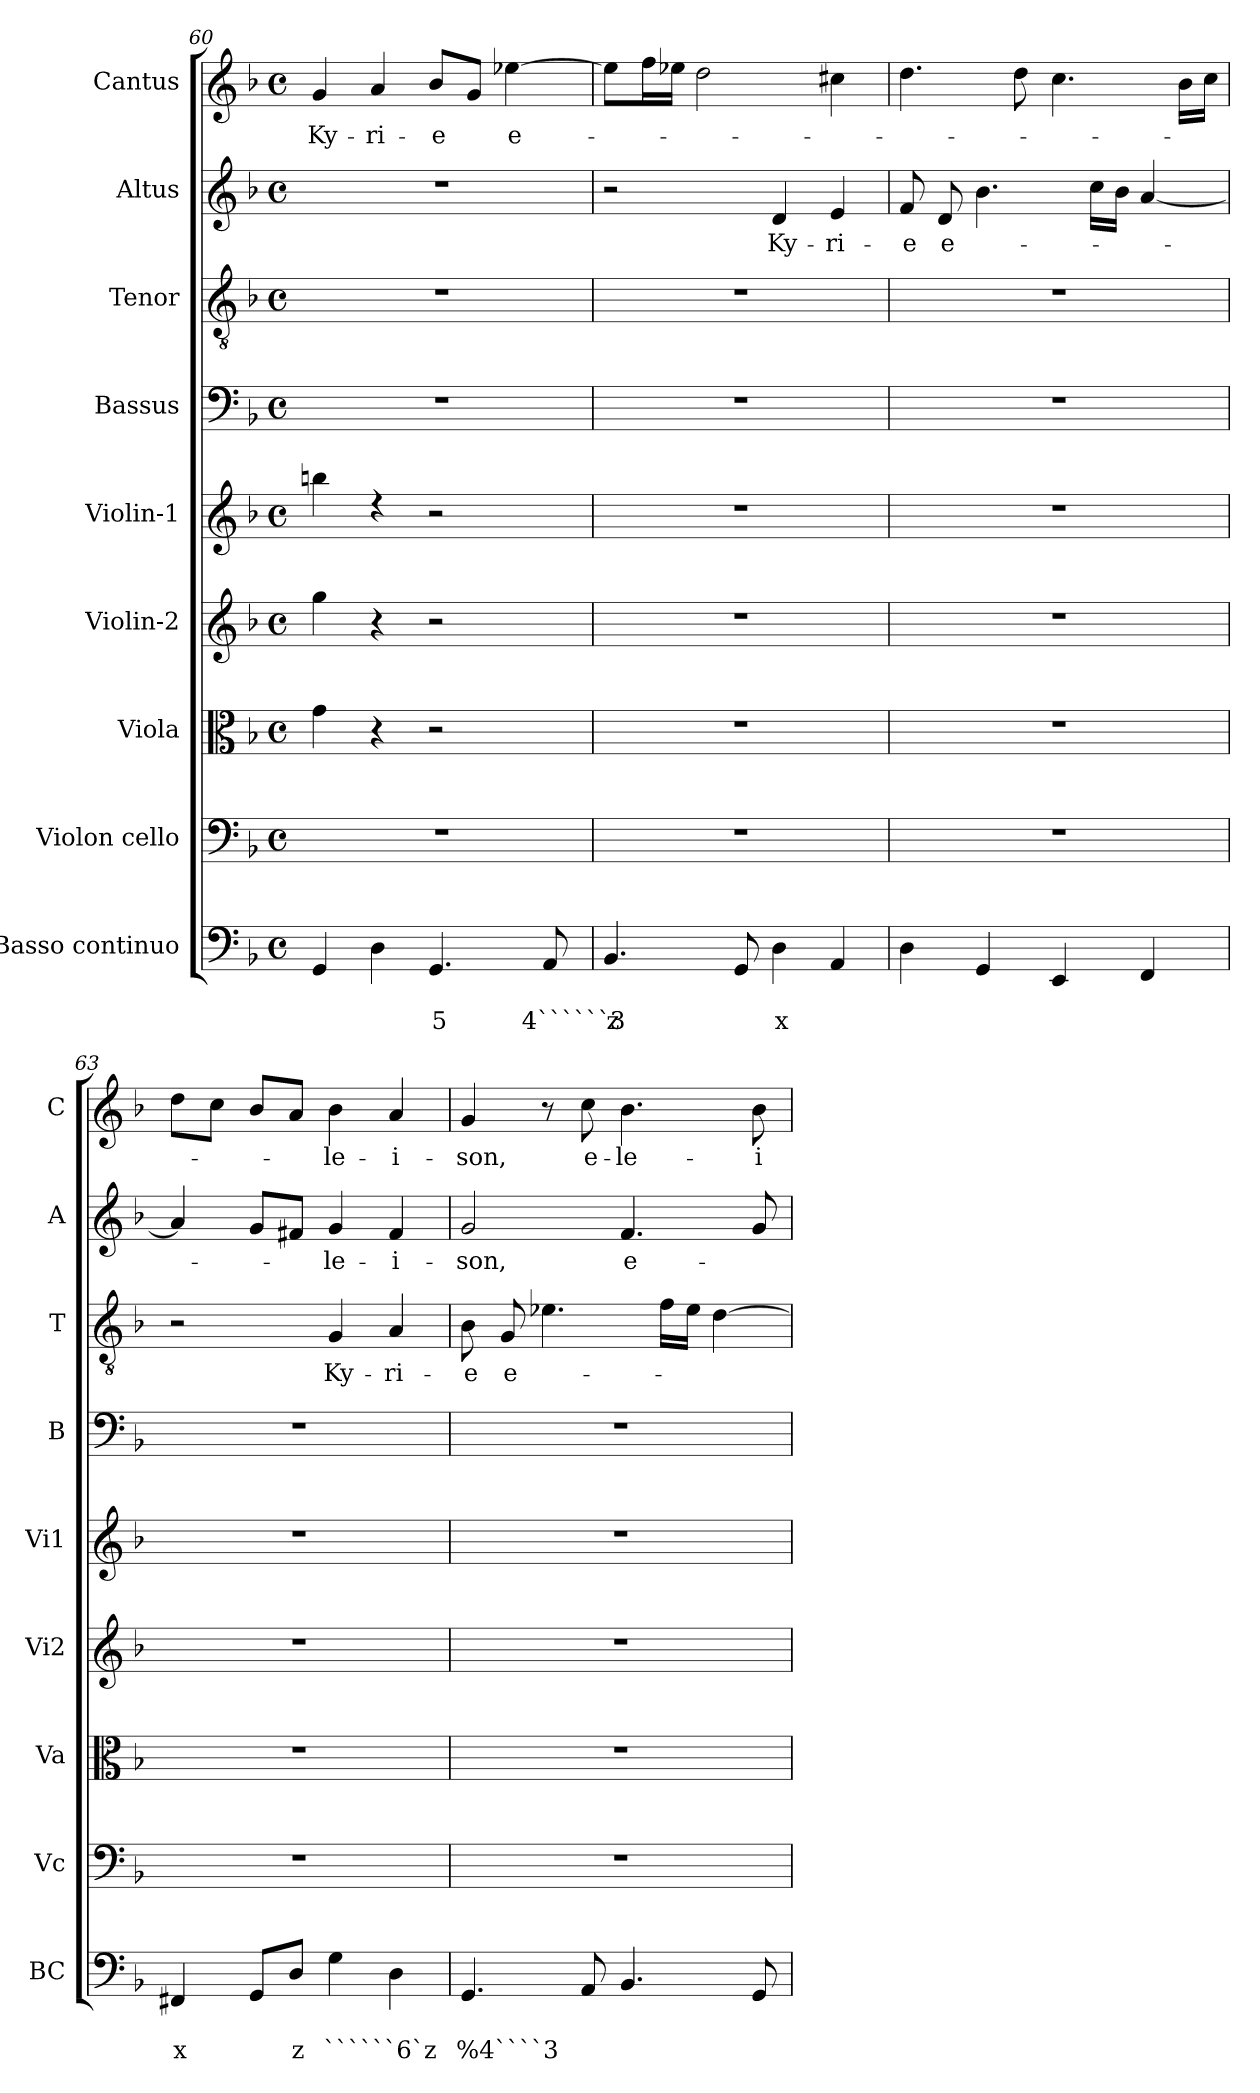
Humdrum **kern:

**kern	**text	**text	**kern	**kern	**kern	**kern	**kern	**kern	**text	**kern	**text	**kern	**text
*part9	*part9	*part9	*part8	*part7	*part6	*part5	*part4	*part3	*part3	*part2	*part2	*part1	*part1
*staff9	*staff9	*staff9	*staff8	*staff7	*staff6	*staff5	*staff4	*staff3	*staff3	*staff2	*staff2	*staff1	*staff1
*I"Basso continuo	*	*	*I"Violon cello	*I"Viola	*I"Violin-2	*I"Violin-1	*I"Bassus	*I"Tenor	*	*I"Altus	*	*I"Cantus	*
*I'BC	*	*	*I'Vc	*I'Va	*I'Vi2	*I'Vi1	*I'B	*I'T	*	*I'A	*	*I'C	*
*clefF4	*	*	*clefF4	*clefC3	*clefG2	*clefG2	*clefF4	*clefGv2	*	*clefG2	*	*clefG2	*
*k[b-]	*	*	*k[b-]	*k[b-]	*k[b-]	*k[b-]	*k[b-]	*k[b-]	*	*k[b-]	*	*k[b-]	*
*F:	*	*	*F:	*F:	*F:	*F:	*F:	*F:	*	*F:	*	*F:	*
*M4/4	*	*	*M4/4	*M4/4	*M4/4	*M4/4	*M4/4	*M4/4	*	*M4/4	*	*M4/4	*
*met(c)	*	*	*met(c)	*met(c)	*met(c)	*met(c)	*met(c)	*met(c)	*	*met(c)	*	*met(c)	*
=60	=60	=60	=60	=60	=60	=60	=60	=60	=60	=60	=60	=60	=60
!	!	!	!	!	!	!	!	!	!	!	!	!	!LO:LY:b
4GG/	.	.	1r	4g\	4gg\	4bbn\	1r	1r	.	1r	.	4g/	Ky-
!	!	!	!	!	!	!	!	!	!	!	!	!	!LO:LY:b
4D\	.	.	.	4r	4r	4rdd	.	.	.	.	.	4a/	-ri-
!	!	!LO:LY:b	!	!	!	!	!	!	!	!	!	!	!LO:LY:b
4.GG/	.	5	.	2r	2r	2r	.	.	.	.	.	8b-/L	-e
.	.	.	.	.	.	.	.	.	.	.	.	8g/J	.
!	!	!	!	!	!	!	!	!	!	!	!	!	!LO:LY:b
.	.	.	.	.	.	.	.	.	.	.	.	[4ee-X\	e-
!	!	!LO:LY:b	!	!	!	!	!	!	!	!	!	!	!
8AA/	.	4``````3	.	.	.	.	.	.	.	.	.	.	.
=61	=61	=61	=61	=61	=61	=61	=61	=61	=61	=61	=61	=61	=61
!	!	!LO:LY:b	!	!	!	!	!	!	!	!	!	!	!
4.BB-/	.	z	1r	1r	1r	1r	1r	1r	.	2r	.	8ee-\L]	.
.	.	.	.	.	.	.	.	.	.	.	.	16ff\L	.
.	.	.	.	.	.	.	.	.	.	.	.	16ee-X\JJ	.
.	.	.	.	.	.	.	.	.	.	.	.	2dd\	.
8GG/	.	.	.	.	.	.	.	.	.	.	.	.	.
!	!	!LO:LY:b	!	!	!	!	!	!	!	!	!LO:LY:b	!	!
4D\	.	x	.	.	.	.	.	.	.	4d/	Ky-	.	.
!	!	!	!	!	!	!	!	!	!	!	!LO:LY:b	!	!
4AA/	.	.	.	.	.	.	.	.	.	4e/	-ri-	4cc#X\	.
!!LO:LB:g=z
=62	=62	=62	=62	=62	=62	=62	=62	=62	=62	=62	=62	=62	=62
!	!	!	!	!	!	!	!	!	!	!	!LO:LY:b	!	!
4D\	.	.	1r	1r	1r	1r	1r	1r	.	8f/	-e	4.dd\	.
!	!	!	!	!	!	!	!	!	!	!	!LO:LY:b	!	!
.	.	.	.	.	.	.	.	.	.	8d/	e-	.	.
4GG/	.	.	.	.	.	.	.	.	.	4.b-\	.	.	.
.	.	.	.	.	.	.	.	.	.	.	.	8dd\	.
4EE/	.	.	.	.	.	.	.	.	.	.	.	4.cc\	.
.	.	.	.	.	.	.	.	.	.	16cc\LL	.	.	.
.	.	.	.	.	.	.	.	.	.	16b-\JJ	.	.	.
4FF/	.	.	.	.	.	.	.	.	.	[4a/	.	.	.
.	.	.	.	.	.	.	.	.	.	.	.	16b-\LL	.
.	.	.	.	.	.	.	.	.	.	.	.	16cc\JJ	.
=63	=63	=63	=63	=63	=63	=63	=63	=63	=63	=63	=63	=63	=63
!	!	!LO:LY:b	!	!	!	!	!	!	!	!	!	!	!
4FF#X/	.	x	1r	1r	1r	1r	1r	2r	.	4a/]	.	8dd\L	.
.	.	.	.	.	.	.	.	.	.	.	.	8cc\J	.
8GG/L	.	.	.	.	.	.	.	.	.	8g/L	.	8b-/L	.
!	!	!LO:LY:b	!	!	!	!	!	!	!	!	!	!	!
8D/J	.	z	.	.	.	.	.	.	.	8f#X/J	.	8a/J	.
!	!	!LO:LY:b	!	!	!	!	!	!	!LO:LY:b	!	!LO:LY:b	!	!LO:LY:b
4G\	.	``````6`z	.	.	.	.	.	4G/	Ky-	4g/	-le-	4b-\	-le-
!	!	!	!	!	!	!	!	!	!LO:LY:b	!	!LO:LY:b	!	!LO:LY:b
4D\	.	.	.	.	.	.	.	4A/	-ri-	4f#/	-i-	4a/	-i-
=64	=64	=64	=64	=64	=64	=64	=64	=64	=64	=64	=64	=64	=64
!	!	!LO:LY:b	!	!	!	!	!	!	!LO:LY:b	!	!LO:LY:b	!	!LO:LY:b
4.GG/	.	%4````3	1r	1r	1r	1r	1r	8B-\	-e	2g/	-son,	4g/	-son,
!	!	!	!	!	!	!	!	!	!LO:LY:b	!	!	!	!
.	.	.	.	.	.	.	.	8G/	e-	.	.	.	.
.	.	.	.	.	.	.	.	4.e-X\	.	.	.	8r	.
!	!	!	!	!	!	!	!	!	!	!	!	!	!LO:LY:b
8AA/	.	.	.	.	.	.	.	.	.	.	.	8cc\	e-
!	!	!	!	!	!	!	!	!	!	!	!LO:LY:b	!	!LO:LY:b
4.BB-/	.	.	.	.	.	.	.	.	.	4.f/	e-	4.b-\	-le-
.	.	.	.	.	.	.	.	16f\LL	.	.	.	.	.
.	.	.	.	.	.	.	.	16e-\JJ	.	.	.	.	.
.	.	.	.	.	.	.	.	[4d\	.	.	.	.	.
!	!	!	!	!	!	!	!	!	!	!	!	!	!LO:LY:b
8GG/	.	.	.	.	.	.	.	.	.	8g/	.	8b-\	-i-
=	=	=	=	=	=	=	=	=	=	=	=	=	=
*-	*-	*-	*-	*-	*-	*-	*-	*-	*-	*-	*-	*-	*-
